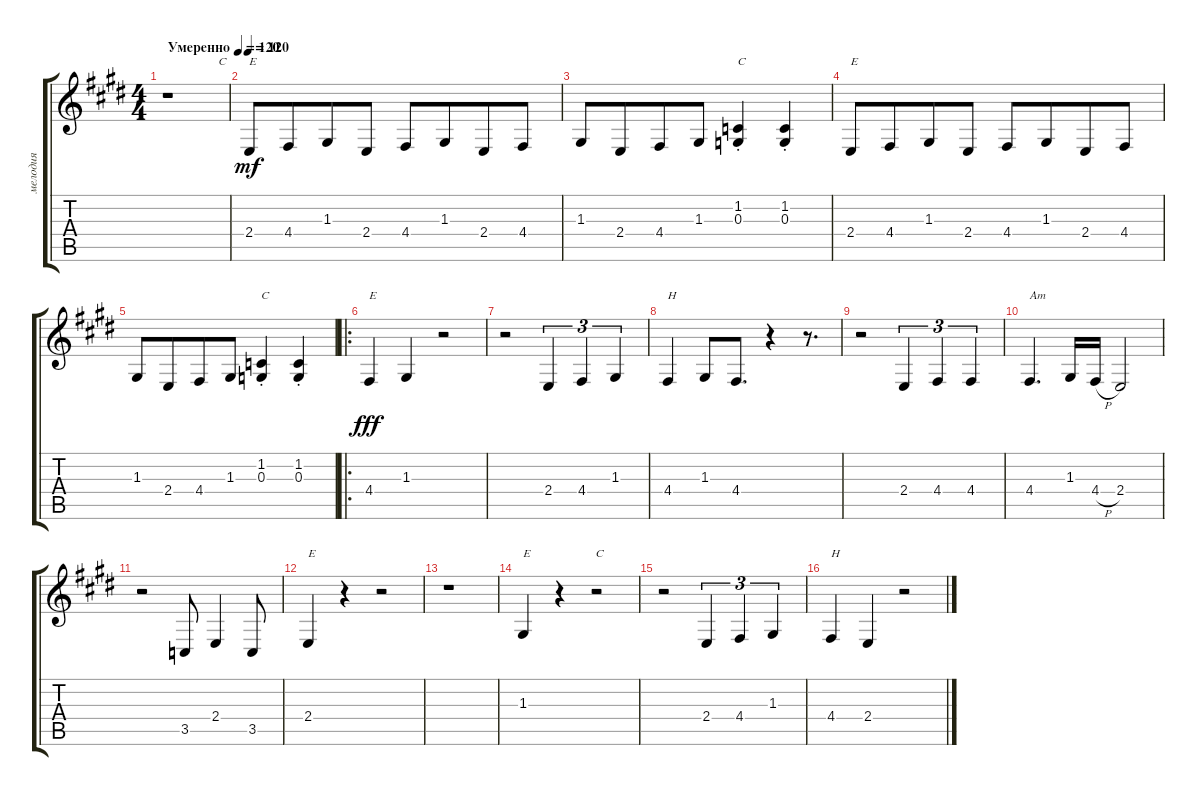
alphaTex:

\track ("мелодия" "мелодия") {instrument accordion}
\staff {score tabs}
\tuning (E4 B3 G3 D3 A2 E2) {hide}
\ts (4 4)
\tempo (120 "Умеренно")
\tempo 75
\tempo (120 "Умеренно")
\clef g2
\ks e
r.1{txt "                 C" dy mf instrument accordion} |
\tempo 120
2.4.8{txt "E"} 4.4.8{beam merge} 1.3.8 2.4.8 4.4.8 1.3.8{beam merge} 2.4.8 4.4.8 |
1.3.8 2.4.8{beam merge} 4.4.8 1.3.8 (1.2{st} 0.3{st}).4{txt "C"} (1.2{st} 0.3{st}).4 |
2.4.8{txt "E"} 4.4.8{beam merge} 1.3.8 2.4.8 4.4.8 1.3.8{beam merge} 2.4.8 4.4.8 |
1.3.8 2.4.8{beam merge} 4.4.8 1.3.8 (1.2{st} 0.3{st}).4{txt "C"} (1.2{st} 0.3{st}).4 |
\ro
4.4.4{txt "E" dy fff} 1.3.4 r.2 |
r.2 2.4.4{tu (3 2)} 4.4.4{tu (3 2)} 1.3.4{tu (3 2)} |
4.4.4{txt "H"} 1.3.8 4.4.8{d} r.4 r.8{d} |
r.2 2.4.4{tu (3 2)} 4.4.4{tu (3 2)} 4.4.4{tu (3 2)} |
4.4.4{d txt "Am"} 1.3.16 4.4{h}.16 2.4.2 |
r.2 3.5.8 2.4.4 3.5.8 |
2.4.4{txt "E"} r.4 r.2 |
r.1{txt "                                                 C"} |
1.3.4{txt "E"} r.4 r.2 |
r.2 2.4.4{tu (3 2)} 4.4.4{tu (3 2)} 1.3.4{tu (3 2)} |
4.4.4{txt "H"} 2.4.4 r.2
